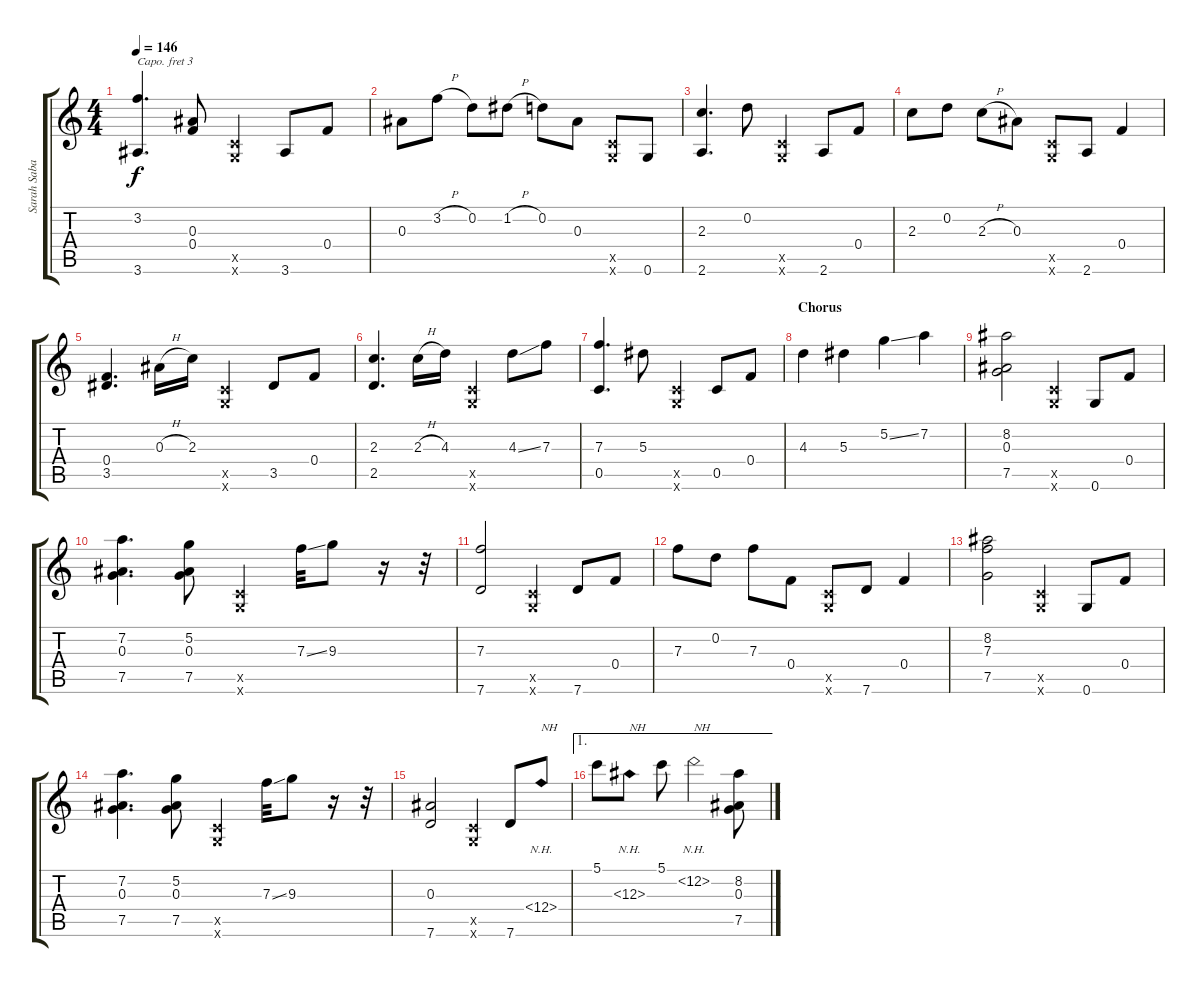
\track ("Sarah Saballa" "Sarah Saba") {instrument acousticguitarsteel}
\staff {score tabs}
\capo 3
\tuning (E4 B3 G3 D3 A2 E2) {hide}
\ts (4 4)
\tempo 146
\clef g2
\ks c
(3.2 3.6).4{d dy f} (0.3 0.4).8 (0.5{x} 0.6{x}).4 3.6.8 0.4.8 |
0.3.8 3.2{h}.8 0.2.8 1.2{h}.8 0.2.8 0.3.8 (0.5{x} 0.6{x}).8 0.6.8 |
(2.3 2.6).4{d} 0.2.8 (0.5{x} 0.6{x}).4 2.6.8 0.4.8 |
2.3.8 0.2.8 2.3{h}.8 0.3.8 (0.5{x} 0.6{x}).8 2.6.8 0.4.4 |
(0.4 3.5).4{d} 0.3{h}.16 2.3.16 (0.5{x} 0.6{x}).4 3.5.8 0.4.8 |
(2.3 2.5).4{d} 2.3{h}.16 4.3.16 (0.5{x} 0.6{x}).4 4.3{ss}.8 7.3.8 |
(7.3 0.5).4{d} 5.3.8 (0.5{x} 0.6{x}).4 0.5.8 0.4.8 |
\section ("" "Chorus")
4.3.4 5.3.4 5.2{ss}.4 7.2.4 |
(8.2 0.3 7.5).2 (0.5{x} 0.6{x}).4 0.6.8 0.4.8 |
(7.2 0.3 7.5).4{d} (5.2 0.3 7.5).8 (0.5{x} 0.6{x}).4 7.3{ss}.32 9.3.8 r.16 r.32 |
(7.3 7.6).2 (0.5{x} 0.6{x}).4 7.6.8 0.4.8 |
7.3.8 0.2.8 7.3.8 0.4.8 (0.5{x} 0.6{x}).8 7.6.8 0.4.4 |
(8.2 7.3 7.5).2 (0.5{x} 0.6{x}).4 0.6.8 0.4.8 |
(7.2 0.3 7.5).4{d} (5.2 0.3 7.5).8 (0.5{x} 0.6{x}).4 7.3{ss}.32 9.3.8 r.16 r.32 |
(0.3 7.6).2 (0.5{x} 0.6{x}).4 7.6.8 12.4{nh}.8{txt "NH"} |
\ae 1
5.1.8 12.3{nh}.8{txt "NH"} 5.1.8 12.2{nh}.2{txt "NH"} (8.2 0.3 7.5).8
